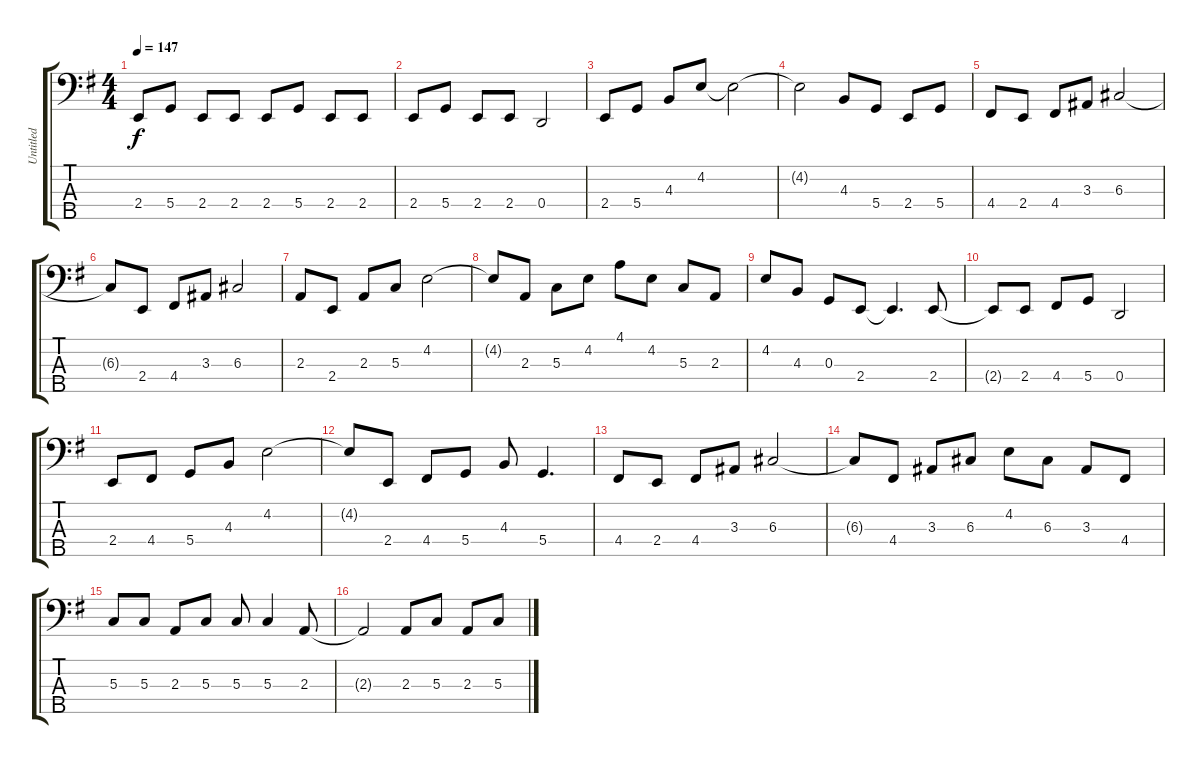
\track ("Untitled" "Untitled") {instrument synthbass1}
\staff {score tabs}
\tuning (F2 C2 G1 D1 A0) {hide}
\ts (4 4)
\tempo 147
\clef f4
\ks g
2.4.8{dy f} 5.4.8 2.4.8 2.4.8 2.4.8 5.4.8 2.4.8 2.4.8 |
2.4.8 5.4.8 2.4.8 2.4.8 0.4.2 |
2.4.8 5.4.8 4.3.8 4.2.8 4.2{t}.2 |
4.2{t}.2 4.3.8 5.4.8 2.4.8 5.4.8 |
4.4.8 2.4.8 4.4.8 3.3.8 6.3.2 |
6.3{t}.8 2.4.8 4.4.8 3.3.8 6.3.2 |
2.3.8 2.4.8 2.3.8 5.3.8 4.2.2 |
4.2{t}.8 2.3.8 5.3.8 4.2.8 4.1.8 4.2.8 5.3.8 2.3.8 |
4.2.8 4.3.8 0.3.8 2.4.8 2.4{t}.4{d} 2.4.8 |
2.4{t}.8 2.4.8 4.4.8 5.4.8 0.4.2 |
2.4.8 4.4.8 5.4.8 4.3.8 4.2.2 |
4.2{t}.8 2.4.8 4.4.8 5.4.8 4.3.8 5.4.4{d} |
4.4.8 2.4.8 4.4.8 3.3.8 6.3.2 |
6.3{t}.8 4.4.8 3.3.8 6.3.8 4.2.8 6.3.8 3.3.8 4.4.8 |
5.3.8 5.3.8 2.3.8 5.3.8 5.3.8 5.3.4 2.3.8 |
2.3{t}.2 2.3.8 5.3.8 2.3.8 5.3.8
